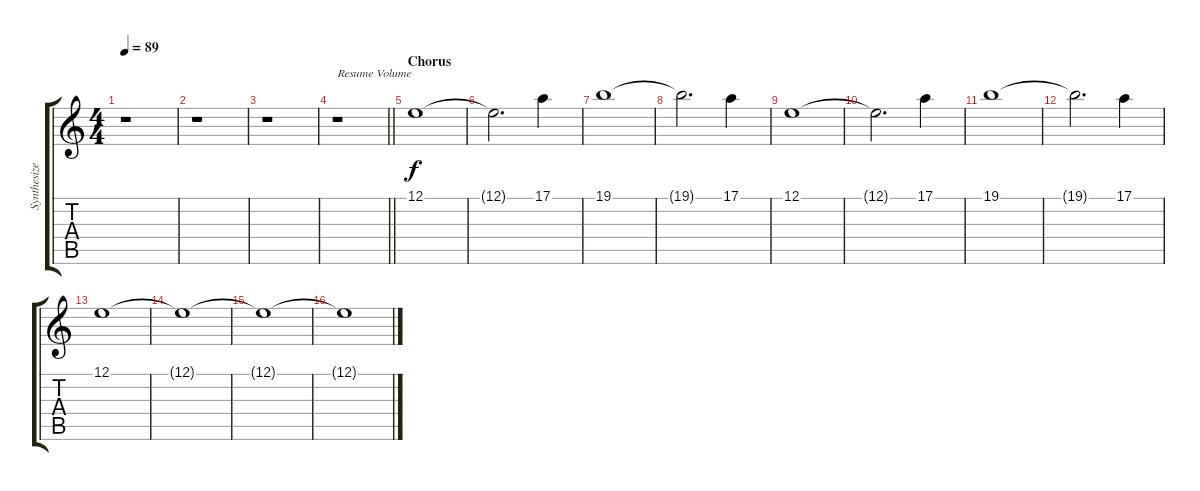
\track ("Synthesizer" "Synthesize") {instrument stringensemble2}
\staff {score tabs}
\tuning (E4 B3 G3 D3 A2 E2) {hide}
\ts (4 4)
\tempo 89
\clef g2
\ks c
r.1{dy f} |
r.1 |
r.1 |
\barLineRight lightlight
r.1{txt "Resume Volume" volume 4} |
\section ("" "Chorus")
12.1.1 |
12.1{t}.2{d} 17.1.4 |
19.1.1 |
19.1{t}.2{d} 17.1.4 |
12.1.1 |
12.1{t}.2{d} 17.1.4 |
19.1.1 |
19.1{t}.2{d} 17.1.4 |
12.1.1 |
12.1{t}.1 |
12.1{t}.1 |
12.1{t}.1
